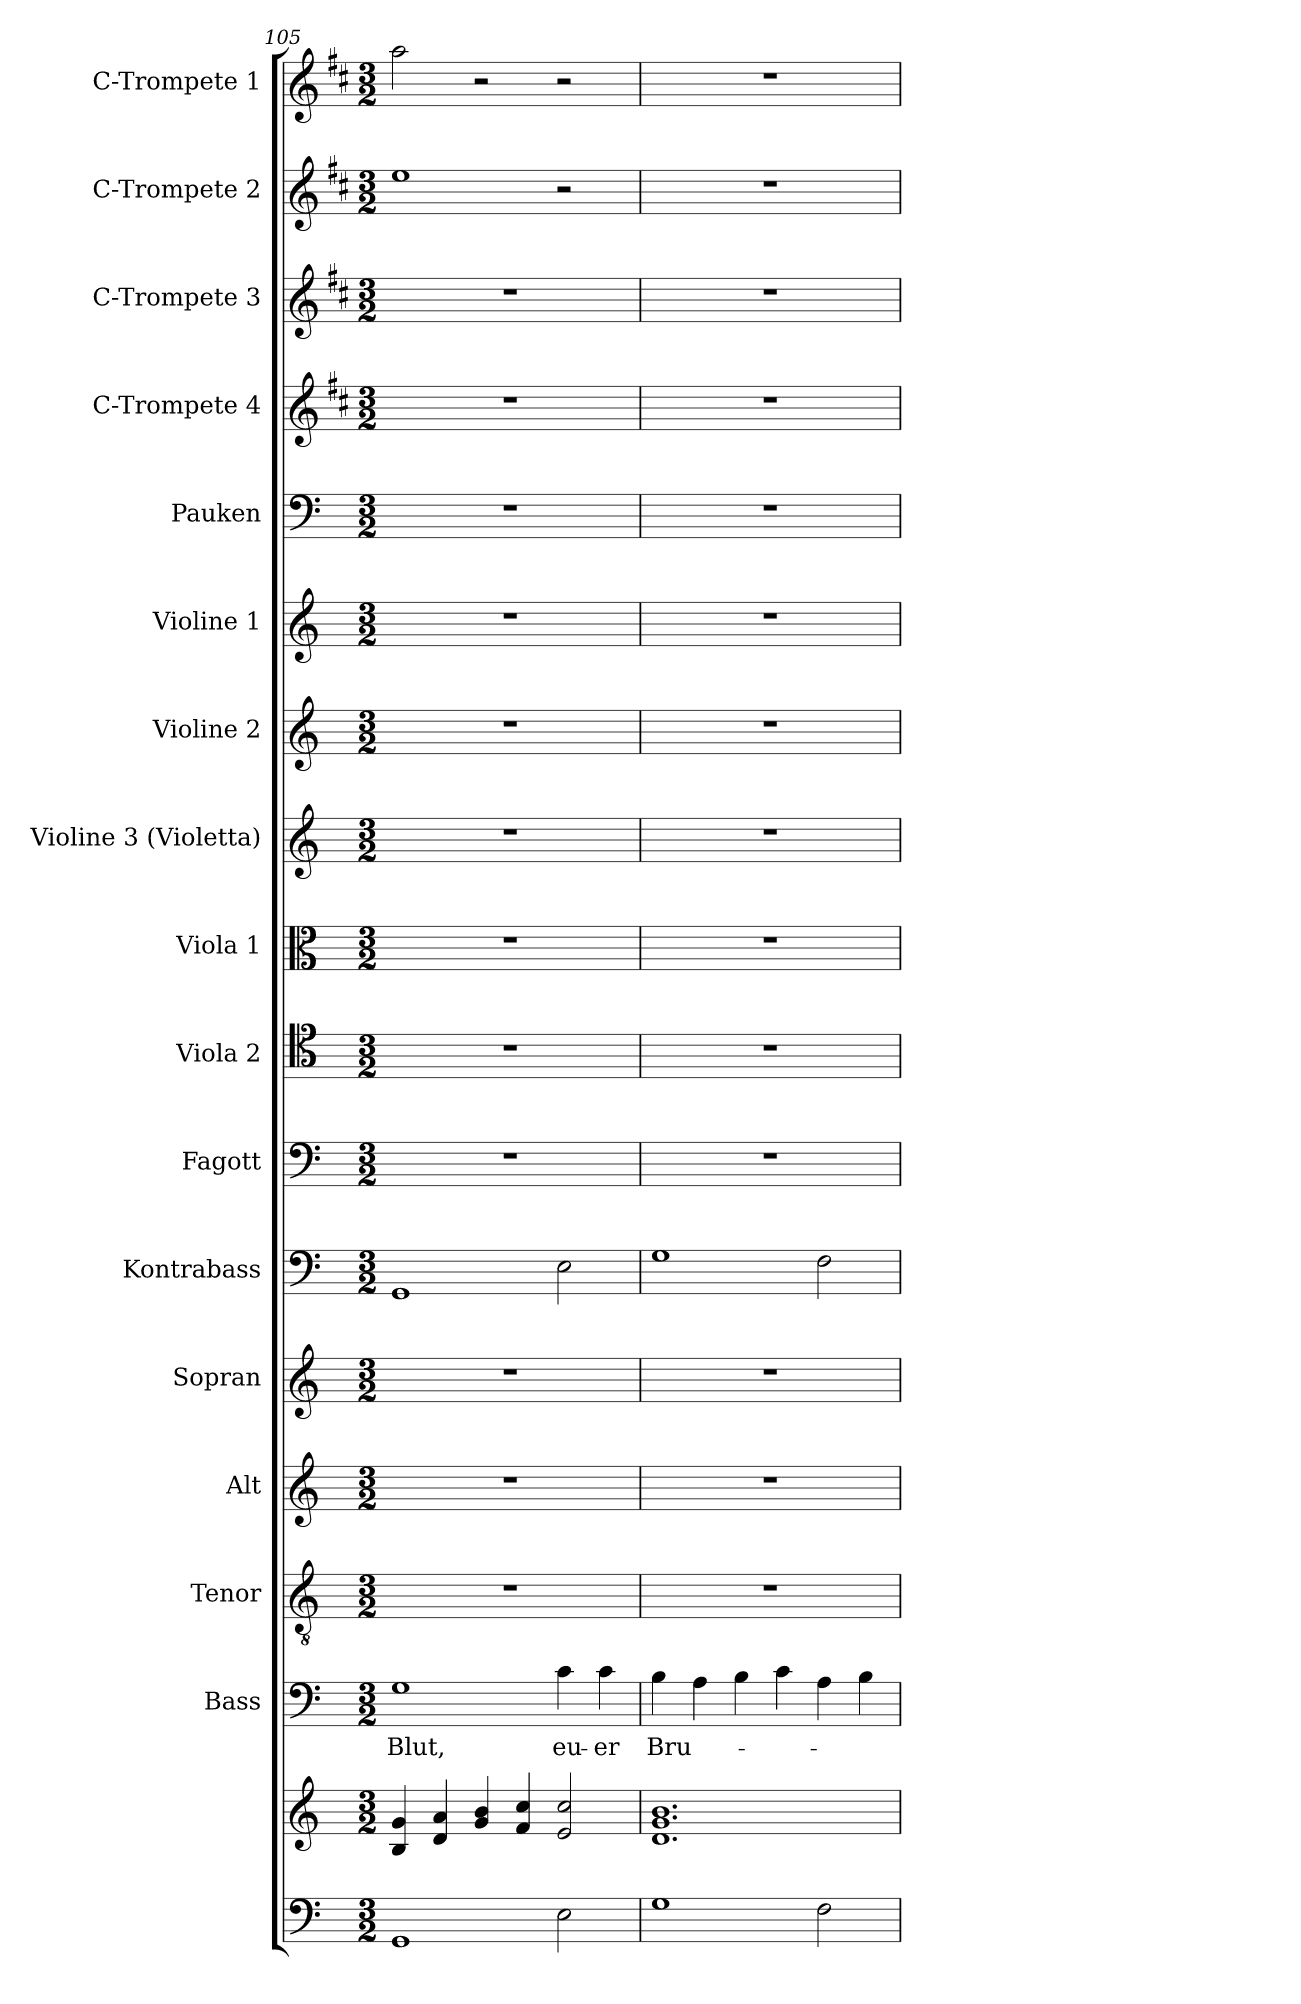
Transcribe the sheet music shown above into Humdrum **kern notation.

**kern	**kern	**kern	**text	**kern	**kern	**kern	**kern	**kern	**kern	**kern	**kern	**kern	**kern	**kern	**kern	**kern	**kern	**kern
*part17	*part17	*part16	*part16	*part15	*part14	*part13	*part12	*part11	*part10	*part9	*part8	*part7	*part6	*part5	*part4	*part3	*part2	*part1
*staff18	*staff17	*staff16	*staff16	*staff15	*staff14	*staff13	*staff12	*staff11	*staff10	*staff9	*staff8	*staff7	*staff6	*staff5	*staff4	*staff3	*staff2	*staff1
*	*	*I"Bass	*	*I"Tenor	*I"Alt	*I"Sopran	*I"Kontrabass	*I"Fagott	*I"Viola 2	*I"Viola 1	*I"Violine 3 (Violetta)	*I"Violine 2	*I"Violine 1	*I"Pauken	*I"C-Trompete 4	*I"C-Trompete 3	*I"C-Trompete 2	*I"C-Trompete 1
*	*	*I'B.	*	*I'T.	*I'A.	*I'S.	*I'Kb.	*I'Fg.	*I'Vla. 2	*I'Vla. 1	*I'Vl. 3	*I'Vl. 2	*I'Vl. 1	*I'Pk.	*I'C Trp. 4	*I'C Trp. 3	*I'C Trp. 2	*I'C Trp. 1
*clefF4	*clefG2	*clefF4	*	*clefGv2	*clefG2	*clefG2	*clefF4	*clefF4	*clefC4	*clefC3	*clefG2	*clefG2	*clefG2	*clefF4	*clefG2	*clefG2	*clefG2	*clefG2
*	*	*	*	*	*	*	*ITrd7c12	*	*	*	*	*	*	*	*ITrd1c2	*ITrd1c2	*ITrd1c2	*ITrd1c2
*k[]	*k[]	*k[]	*	*k[]	*k[]	*k[]	*k[]	*k[]	*k[]	*k[]	*k[]	*k[]	*k[]	*k[]	*k[]	*k[]	*k[]	*k[]
*C:	*C:	*C:	*	*C:	*C:	*C:	*C:	*C:	*C:	*C:	*C:	*C:	*C:	*C:	*C:	*C:	*C:	*C:
*M3/2	*M3/2	*M3/2	*	*M3/2	*M3/2	*M3/2	*M3/2	*M3/2	*M3/2	*M3/2	*M3/2	*M3/2	*M3/2	*M3/2	*M3/2	*M3/2	*M3/2	*M3/2
=105	=105	=105	=105	=105	=105	=105	=105	=105	=105	=105	=105	=105	=105	=105	=105	=105	=105	=105
!	!	!	!LO:LY:b	!	!	!	!	!	!	!	!	!	!	!	!	!	!	!
1GG	4B/ 4g/	1G	Blut,	1.r	1.r	1.r	1GGG	1.r	1.r	1.r	1.r	1.r	1.r	1.r	1.r	1.r	1dd	2gg\
.	4d/ 4a/	.	.	.	.	.	.	.	.	.	.	.	.	.	.	.	.	.
.	4g/ 4b/	.	.	.	.	.	.	.	.	.	.	.	.	.	.	.	.	2r
.	4f/ 4cc/	.	.	.	.	.	.	.	.	.	.	.	.	.	.	.	.	.
!	!	!	!LO:LY:b	!	!	!	!	!	!	!	!	!	!	!	!	!	!	!
2E\	2e/ 2cc/	4c\	eu-	.	.	.	2EE\	.	.	.	.	.	.	.	.	.	2r	2r
!	!	!	!LO:LY:b	!	!	!	!	!	!	!	!	!	!	!	!	!	!	!
.	.	4c\	-er	.	.	.	.	.	.	.	.	.	.	.	.	.	.	.
=106	=106	=106	=106	=106	=106	=106	=106	=106	=106	=106	=106	=106	=106	=106	=106	=106	=106	=106
!	!	!	!LO:LY:b	!	!	!	!	!	!	!	!	!	!	!	!	!	!	!
1G	1.d 1.g 1.b	4B\	Bru-	1.r	1.r	1.r	1GG	1.r	1.r	1.r	1.r	1.r	1.r	1.r	1.r	1.r	1.r	1.r
.	.	4A\	.	.	.	.	.	.	.	.	.	.	.	.	.	.	.	.
.	.	4B\	.	.	.	.	.	.	.	.	.	.	.	.	.	.	.	.
.	.	4c\	.	.	.	.	.	.	.	.	.	.	.	.	.	.	.	.
2F\	.	4A\	.	.	.	.	2FF\	.	.	.	.	.	.	.	.	.	.	.
.	.	4B\	.	.	.	.	.	.	.	.	.	.	.	.	.	.	.	.
=	=	=	=	=	=	=	=	=	=	=	=	=	=	=	=	=	=	=
*-	*-	*-	*-	*-	*-	*-	*-	*-	*-	*-	*-	*-	*-	*-	*-	*-	*-	*-
